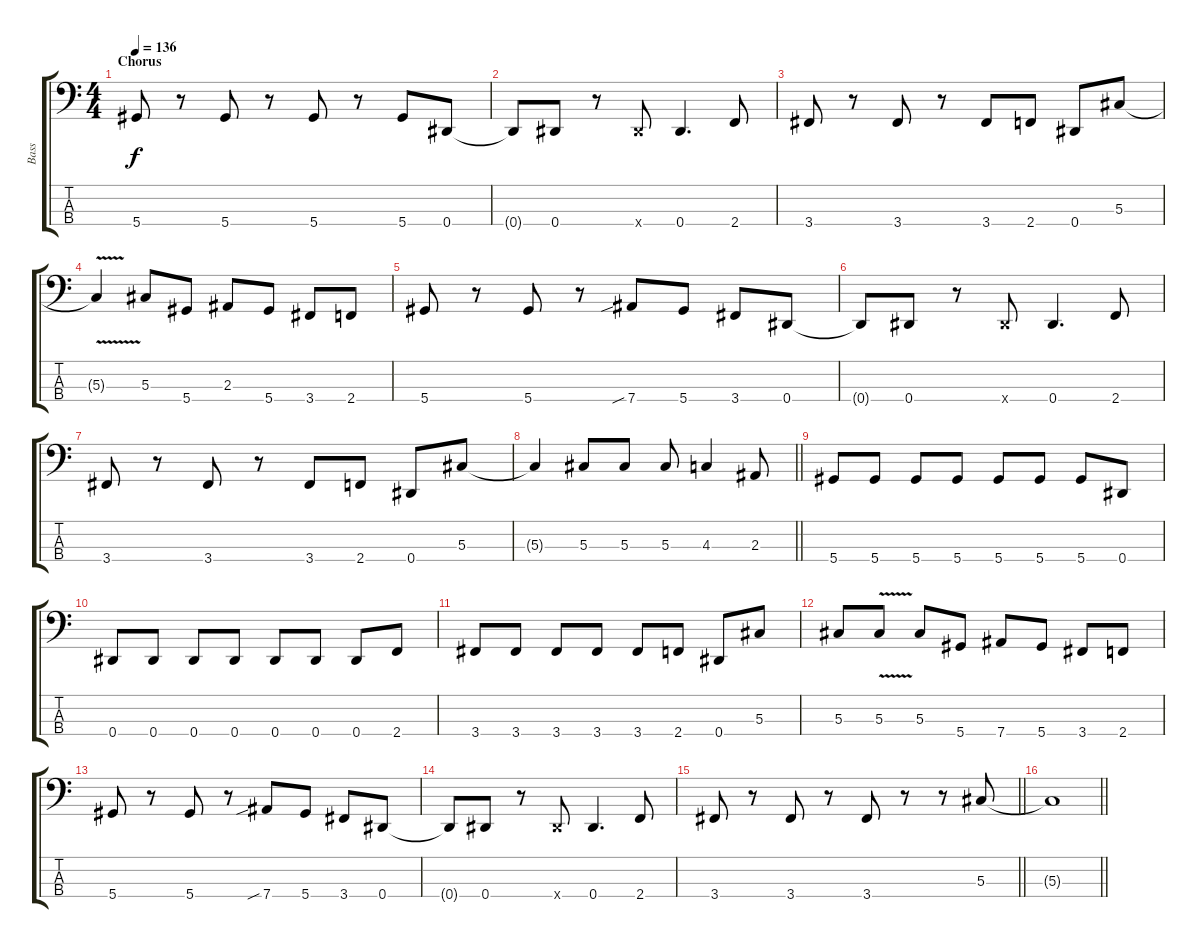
\track ("Bass" "Bass") {instrument electricbassfinger}
\staff {score tabs}
\tuning (Gb2 Db2 Ab1 Eb1) {hide}
\ts (4 4)
\section ("" "Chorus")
\tempo 136
\clef f4
\ks c
5.4.8{dy f} r.8 5.4.8 r.8 5.4.8 r.8 5.4.8 0.4.8 |
0.4{t}.8 0.4.8 r.8 0.4{x}.8 0.4.4{d} 2.4.8 |
3.4.8 r.8 3.4.8 r.8 3.4.8 2.4.8 0.4.8 5.3.8 |
5.3{v t}.4 5.3.8 5.4.8 2.3.8 5.4.8 3.4.8 2.4.8 |
5.4.8 r.8 5.4.8 r.8 7.4{sib}.8 5.4.8 3.4.8 0.4.8 |
0.4{t}.8 0.4.8 r.8 0.4{x}.8 0.4.4{d} 2.4.8 |
3.4.8 r.8 3.4.8 r.8 3.4.8 2.4.8 0.4.8 5.3.8 |
\barLineRight lightlight
5.3{t}.4 5.3.8 5.3.8 5.3.8 4.3.4 2.3.8 |
5.4.8 5.4.8 5.4.8 5.4.8 5.4.8 5.4.8 5.4.8 0.4.8 |
0.4.8 0.4.8 0.4.8 0.4.8 0.4.8 0.4.8 0.4.8 2.4.8 |
3.4.8 3.4.8 3.4.8 3.4.8 3.4.8 2.4.8 0.4.8 5.3.8 |
5.3.8 5.3{v}.8 5.3.8 5.4.8 7.4.8 5.4.8 3.4.8 2.4.8 |
5.4.8 r.8 5.4.8 r.8 7.4{sib}.8 5.4.8 3.4.8 0.4.8 |
0.4{t}.8 0.4.8 r.8 0.4{x}.8 0.4.4{d} 2.4.8 |
\barLineRight lightlight
3.4.8 r.8 3.4.8 r.8 3.4.8 r.8 r.8 5.3.8 |
\barLineRight lightlight
5.3{t}.1
